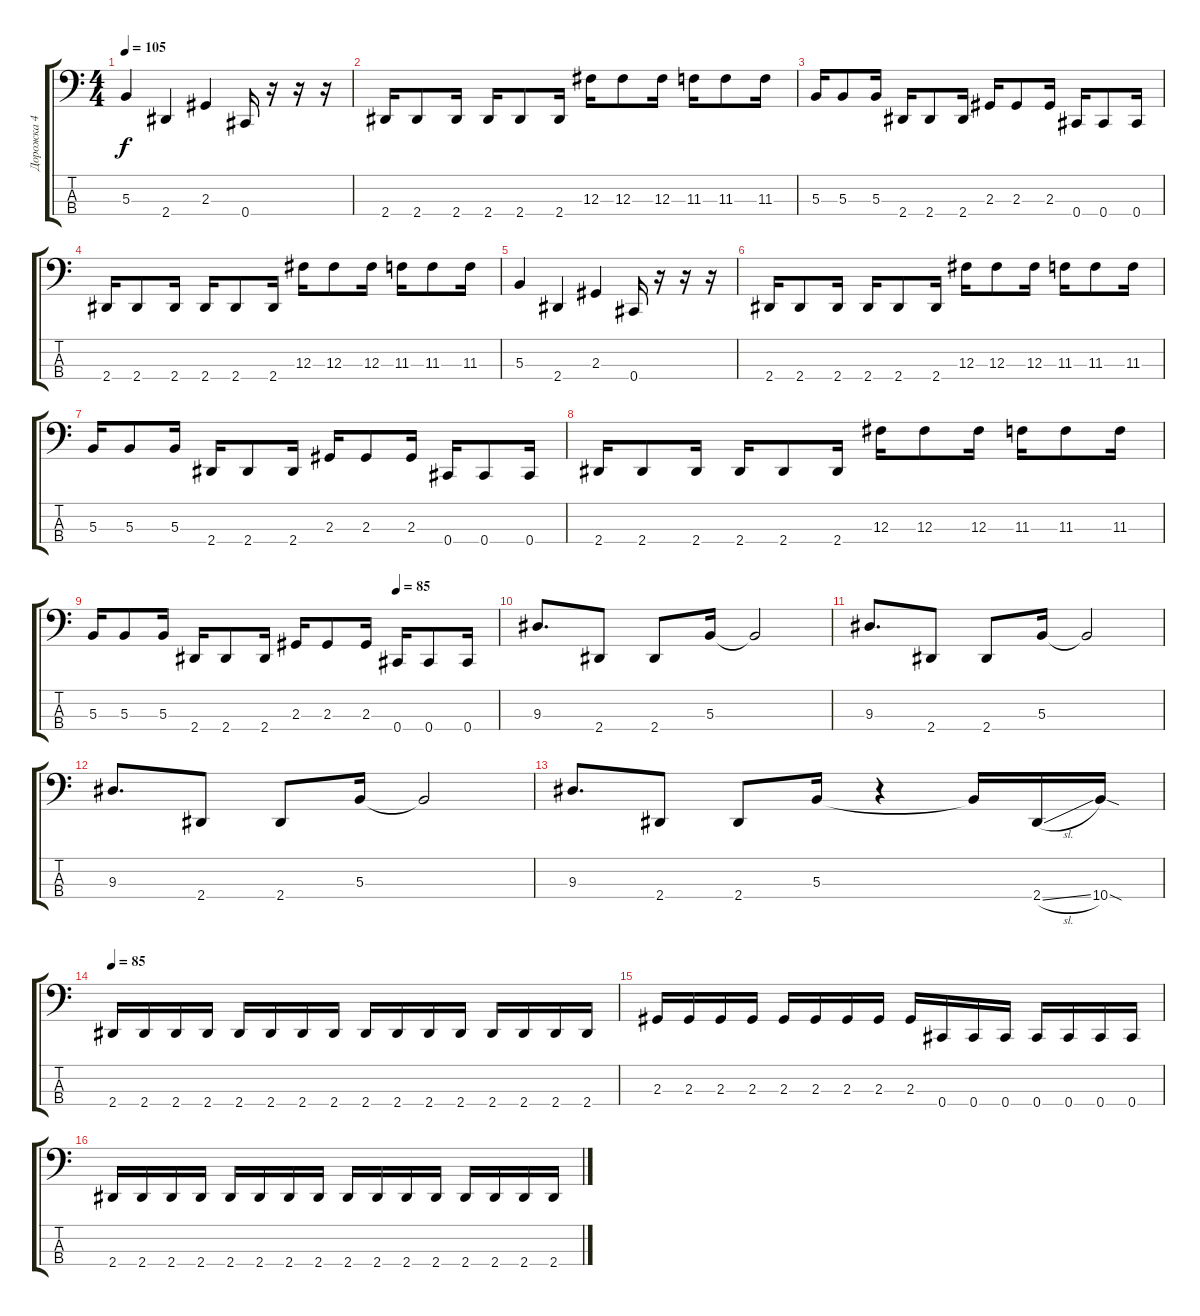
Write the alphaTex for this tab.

\track ("Дорожка 4" "Дорожка 4") {instrument electricbasspick}
\staff {score tabs}
\tuning (E2 B1 Gb1 Db1) {hide}
\ts (4 4)
\tempo 105
\clef f4
\ks c
5.3.4{dy f} 2.4.4 2.3.4 0.4.16 r.16 r.16 r.16 |
2.4.16 2.4.8 2.4.16 2.4.16 2.4.8 2.4.16 12.3.16 12.3.8 12.3.16 11.3.16 11.3.8 11.3.16 |
5.3.16 5.3.8 5.3.16 2.4.16 2.4.8 2.4.16 2.3.16 2.3.8 2.3.16 0.4.16 0.4.8 0.4.16 |
2.4.16 2.4.8 2.4.16 2.4.16 2.4.8 2.4.16 12.3.16 12.3.8 12.3.16 11.3.16 11.3.8 11.3.16 |
5.3.4 2.4.4 2.3.4 0.4.16 r.16 r.16 r.16 |
2.4.16 2.4.8 2.4.16 2.4.16 2.4.8 2.4.16 12.3.16 12.3.8 12.3.16 11.3.16 11.3.8 11.3.16 |
5.3.16 5.3.8 5.3.16 2.4.16 2.4.8 2.4.16 2.3.16 2.3.8 2.3.16 0.4.16 0.4.8 0.4.16 |
2.4.16 2.4.8 2.4.16 2.4.16 2.4.8 2.4.16 12.3.16 12.3.8 12.3.16 11.3.16 11.3.8 11.3.16 |
\tempo (85 0.75)
5.3.16 5.3.8 5.3.16 2.4.16 2.4.8 2.4.16 2.3.16 2.3.8 2.3.16 0.4.16 0.4.8 0.4.16 |
9.3.8{d} 2.4.8 2.4.8 5.3.16 5.3{t}.2 |
9.3.8{d} 2.4.8 2.4.8 5.3.16 5.3{t}.2 |
9.3.8{d} 2.4.8 2.4.8 5.3.16 5.3{t}.2 |
9.3.8{d} 2.4.8 2.4.8 5.3.16 r.4 5.3{t}.16 2.4{sl}.16 10.4{sod}.16 |
\tempo 85
2.4.16 2.4.16 2.4.16 2.4.16 2.4.16 2.4.16 2.4.16 2.4.16 2.4.16 2.4.16 2.4.16 2.4.16 2.4.16 2.4.16 2.4.16 2.4.16 |
2.3.16 2.3.16 2.3.16 2.3.16 2.3.16 2.3.16 2.3.16 2.3.16 2.3.16 0.4.16 0.4.16 0.4.16 0.4.16 0.4.16 0.4.16 0.4.16 |
2.4.16 2.4.16 2.4.16 2.4.16 2.4.16 2.4.16 2.4.16 2.4.16 2.4.16 2.4.16 2.4.16 2.4.16 2.4.16 2.4.16 2.4.16 2.4.16
